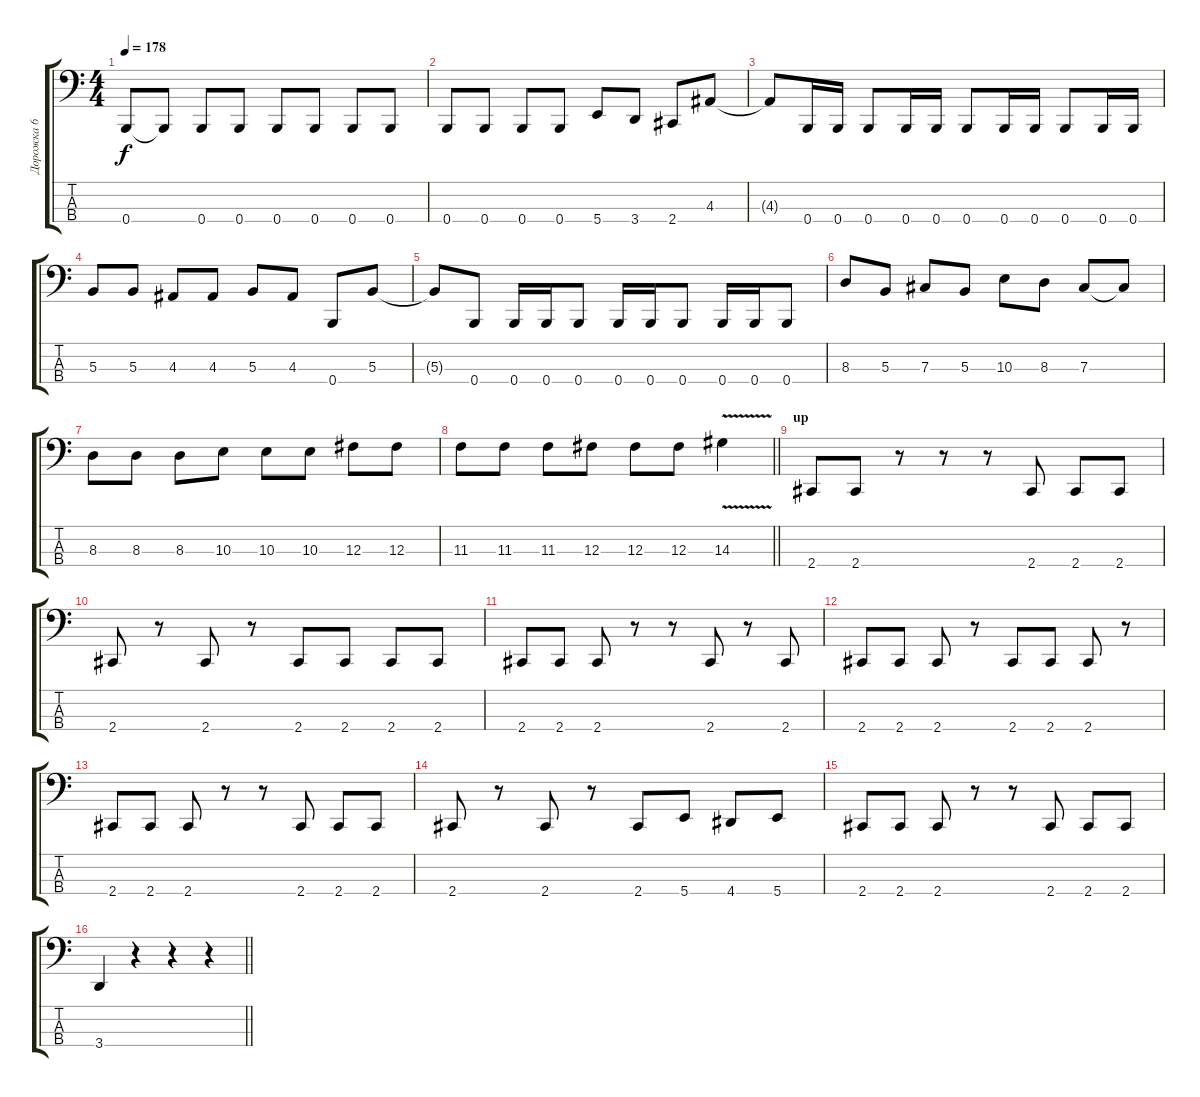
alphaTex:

\track ("Дорожка 6" "Дорожка 6") {instrument electricbassfinger}
\staff {score tabs}
\tuning (E2 B1 Gb1 B0) {hide}
\ts (4 4)
\tempo 178
\clef f4
\ks c
0.4.8{dy f} 0.4{t}.8 0.4.8 0.4.8 0.4.8 0.4.8 0.4.8 0.4.8 |
0.4.8 0.4.8 0.4.8 0.4.8 5.4.8 3.4.8 2.4.8 4.3.8 |
4.3{t}.8 0.4.16 0.4.16 0.4.8 0.4.16 0.4.16 0.4.8 0.4.16 0.4.16 0.4.8 0.4.16 0.4.16 |
5.3.8 5.3.8 4.3.8 4.3.8 5.3.8 4.3.8 0.4.8 5.3.8 |
5.3{t}.8 0.4.8 0.4.16 0.4.16 0.4.8 0.4.16 0.4.16 0.4.8 0.4.16 0.4.16 0.4.8 |
8.3.8 5.3.8 7.3.8 5.3.8 10.3.8 8.3.8 7.3.8 7.3{t}.8 |
8.3.8 8.3.8 8.3.8 10.3.8 10.3.8 10.3.8 12.3.8 12.3.8 |
\barLineRight lightlight
11.3.8 11.3.8 11.3.8 12.3.8 12.3.8 12.3.8 14.3{v}.4 |
\section ("" "up")
2.4.8 2.4.8 r.8 r.8 r.8 2.4.8 2.4.8 2.4.8 |
2.4.8 r.8 2.4.8 r.8 2.4.8 2.4.8 2.4.8 2.4.8 |
2.4.8 2.4.8 2.4.8 r.8 r.8 2.4.8 r.8 2.4.8 |
2.4.8 2.4.8 2.4.8 r.8 2.4.8 2.4.8 2.4.8 r.8 |
2.4.8 2.4.8 2.4.8 r.8 r.8 2.4.8 2.4.8 2.4.8 |
2.4.8 r.8 2.4.8 r.8 2.4.8 5.4.8 4.4.8 5.4.8 |
2.4.8 2.4.8 2.4.8 r.8 r.8 2.4.8 2.4.8 2.4.8 |
\barLineRight lightlight
3.4.4 r.4 r.4 r.4
